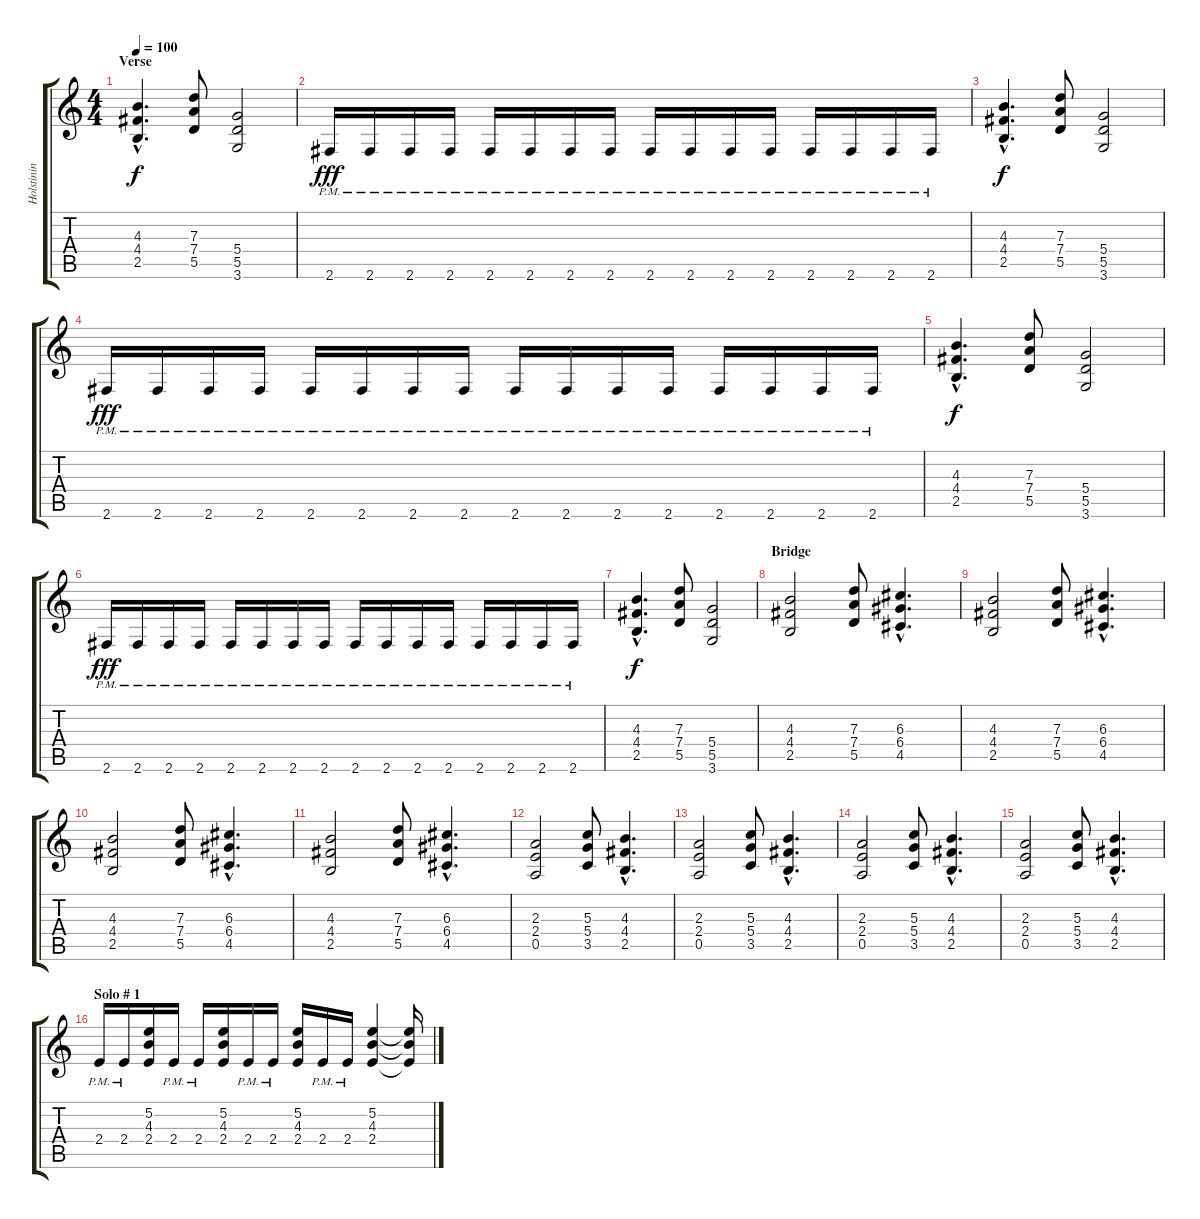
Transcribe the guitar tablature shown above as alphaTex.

\track ("Holstinin" "Holstinin") {instrument distortionguitar}
\staff {score tabs}
\tuning (E4 B3 G3 D3 A2 E2) {hide}
\ts (4 4)
\section ("" "Verse")
\tempo 100
\clef g2
\ks c
(4.3{hac} 4.4{hac} 2.5{hac}).4{d dy f volume 14} (7.3 7.4 5.5).8 (5.4 5.5 3.6).2 |
2.6{pm}.16{dy fff} 2.6{pm}.16 2.6{pm}.16 2.6{pm}.16 2.6{pm}.16 2.6{pm}.16 2.6{pm}.16 2.6{pm}.16 2.6{pm}.16 2.6{pm}.16 2.6{pm}.16 2.6{pm}.16 2.6{pm}.16 2.6{pm}.16 2.6{pm}.16 2.6{pm}.16 |
(4.3{hac} 4.4{hac} 2.5{hac}).4{d dy f} (7.3 7.4 5.5).8 (5.4 5.5 3.6).2 |
2.6{pm}.16{dy fff} 2.6{pm}.16 2.6{pm}.16 2.6{pm}.16 2.6{pm}.16 2.6{pm}.16 2.6{pm}.16 2.6{pm}.16 2.6{pm}.16 2.6{pm}.16 2.6{pm}.16 2.6{pm}.16 2.6{pm}.16 2.6{pm}.16 2.6{pm}.16 2.6{pm}.16 |
(4.3{hac} 4.4{hac} 2.5{hac}).4{d dy f} (7.3 7.4 5.5).8 (5.4 5.5 3.6).2 |
2.6{pm}.16{dy fff} 2.6{pm}.16 2.6{pm}.16 2.6{pm}.16 2.6{pm}.16 2.6{pm}.16 2.6{pm}.16 2.6{pm}.16 2.6{pm}.16 2.6{pm}.16 2.6{pm}.16 2.6{pm}.16 2.6{pm}.16 2.6{pm}.16 2.6{pm}.16 2.6{pm}.16 |
(4.3{hac} 4.4{hac} 2.5{hac}).4{d dy f} (7.3 7.4 5.5).8 (5.4 5.5 3.6).2 |
\section ("" "Bridge")
(4.3 4.4 2.5).2 (7.3 7.4 5.5).8 (6.3{hac} 6.4{hac} 4.5{hac}).4{d} |
(4.3 4.4 2.5).2{volume 14 balance 9} (7.3 7.4 5.5).8 (6.3{hac} 6.4{hac} 4.5{hac}).4{d} |
(4.3 4.4 2.5).2 (7.3 7.4 5.5).8 (6.3{hac} 6.4{hac} 4.5{hac}).4{d} |
(4.3 4.4 2.5).2 (7.3 7.4 5.5).8 (6.3{hac} 6.4{hac} 4.5{hac}).4{d} |
(2.3 2.4 0.5).2 (5.3 5.4 3.5).8 (4.3{hac} 4.4{hac} 2.5{hac}).4{d} |
(2.3 2.4 0.5).2 (5.3 5.4 3.5).8 (4.3{hac} 4.4{hac} 2.5{hac}).4{d} |
(2.3 2.4 0.5).2 (5.3 5.4 3.5).8 (4.3{hac} 4.4{hac} 2.5{hac}).4{d} |
(2.3 2.4 0.5).2 (5.3 5.4 3.5).8 (4.3{hac} 4.4{hac} 2.5{hac}).4{d} |
\section ("" "Solo # 1")
2.4{pm}.16{balance 7} 2.4{pm}.16 (5.2 4.3 2.4).16 2.4{pm}.16 2.4{pm}.16 (5.2 4.3 2.4).16 2.4{pm}.16 2.4{pm}.16 (5.2 4.3 2.4).16 2.4{pm}.16 2.4{pm}.16 (5.2 4.3 2.4).4 (5.2{t} 4.3{t} 2.4{t}).16
